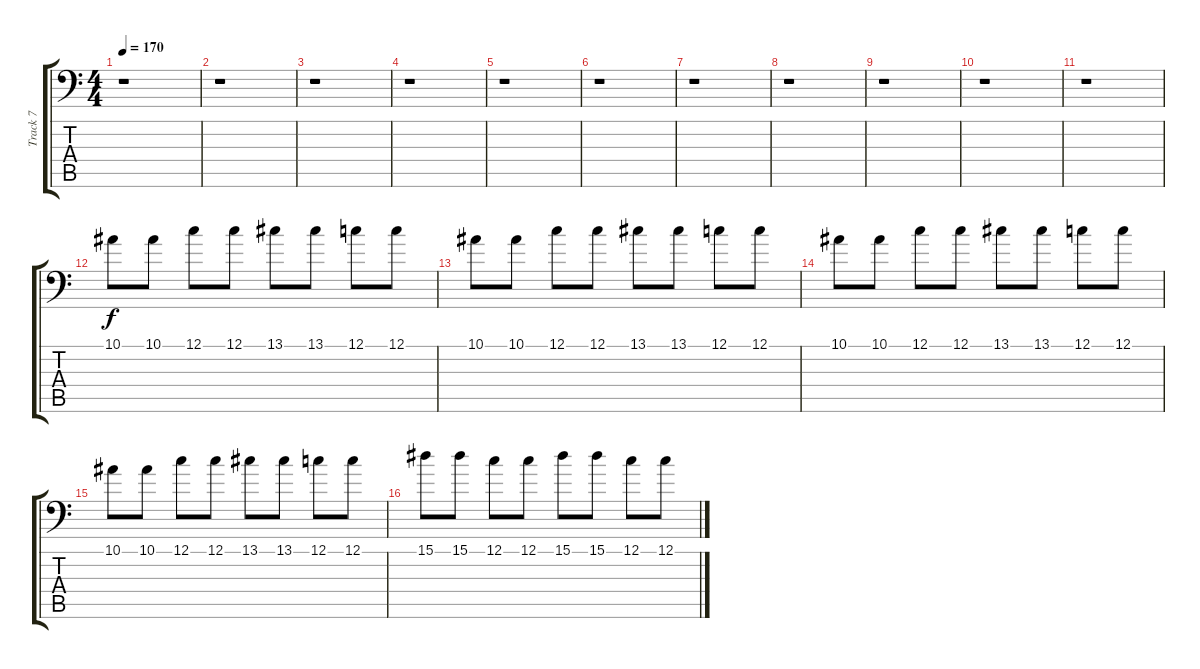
\track ("Track 7" "Track 7") {instrument acousticgrandpiano}
\staff {score tabs}
\tuning (C4 G3 Eb3 Bb2 F2 Bb1) {hide}
\ts (4 4)
\tempo 170
\clef f4
\ks c
r.1{dy f} |
r.1 |
r.1 |
r.1 |
r.1 |
r.1 |
r.1 |
r.1 |
r.1 |
r.1 |
r.1 |
10.1.8 10.1.8 12.1.8 12.1.8 13.1.8 13.1.8 12.1.8 12.1.8 |
10.1.8 10.1.8 12.1.8 12.1.8 13.1.8 13.1.8 12.1.8 12.1.8 |
10.1.8 10.1.8 12.1.8 12.1.8 13.1.8 13.1.8 12.1.8 12.1.8 |
10.1.8 10.1.8 12.1.8 12.1.8 13.1.8 13.1.8 12.1.8 12.1.8 |
15.1.8 15.1.8 12.1.8 12.1.8 15.1.8 15.1.8 12.1.8 12.1.8
